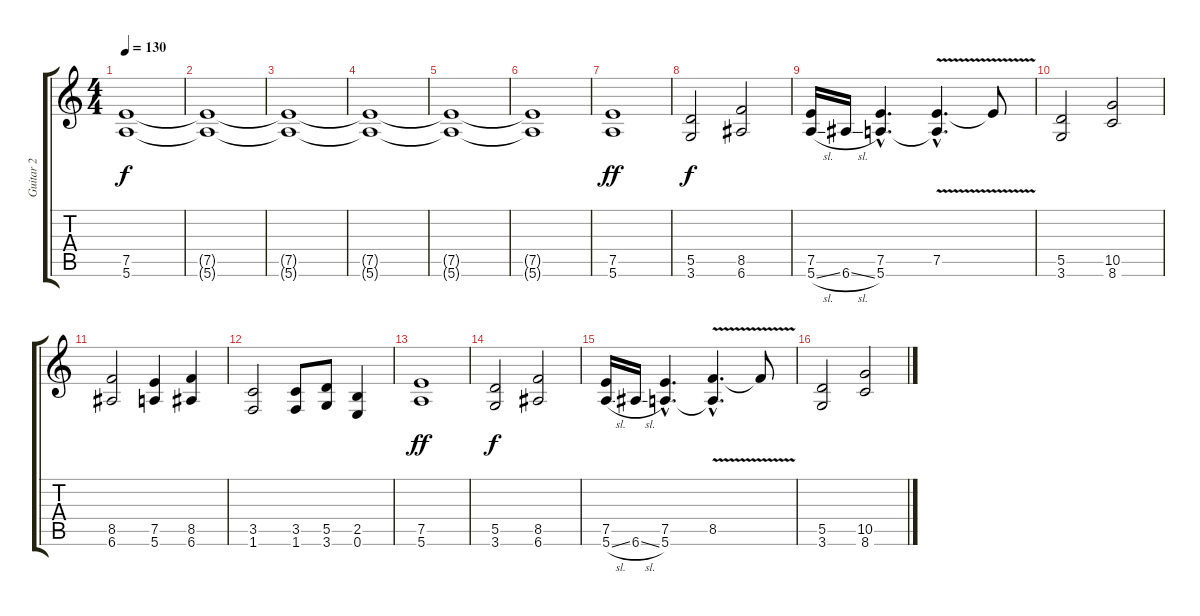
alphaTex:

\track ("Guitar 2" "Guitar 2") {instrument overdrivenguitar}
\staff {score tabs}
\tuning (E4 B3 G3 D3 A2 E2) {hide}
\ts (4 4)
\tempo 130
\clef g2
\ks c
(7.5 5.6).1{dy f} |
(7.5{t} 5.6{t}).1 |
(7.5{t} 5.6{t}).1 |
(7.5{t} 5.6{t}).1 |
(7.5{t} 5.6{t}).1 |
(7.5{t} 5.6{t}).1 |
(7.5 5.6).1{dy ff} |
(5.5 3.6).2{dy f} (8.5 6.6).2 |
(7.5 5.6{sl}).16 6.6{sl}.16 (7.5{hac} 5.6{hac}).4{d} (7.5{v hac} 5.6{hac t}).4{d instrument guitarharmonics} 7.5{t}.8{instrument overdrivenguitar} |
(5.5 3.6).2 (10.5 8.6).2 |
(8.5 6.6).2 (7.5 5.6).4 (8.5 6.6).4 |
(3.5 1.6).2 (3.5 1.6).8 (5.5 3.6).8 (2.5 0.6).4 |
(7.5 5.6).1{dy ff} |
(5.5 3.6).2{dy f} (8.5 6.6).2 |
(7.5 5.6{sl}).16 6.6{sl}.16 (7.5{hac} 5.6{hac}).4{d} (8.5{v hac} 5.6{hac t}).4{d instrument guitarharmonics} 8.5{t}.8{instrument overdrivenguitar} |
(5.5 3.6).2 (10.5 8.6).2
